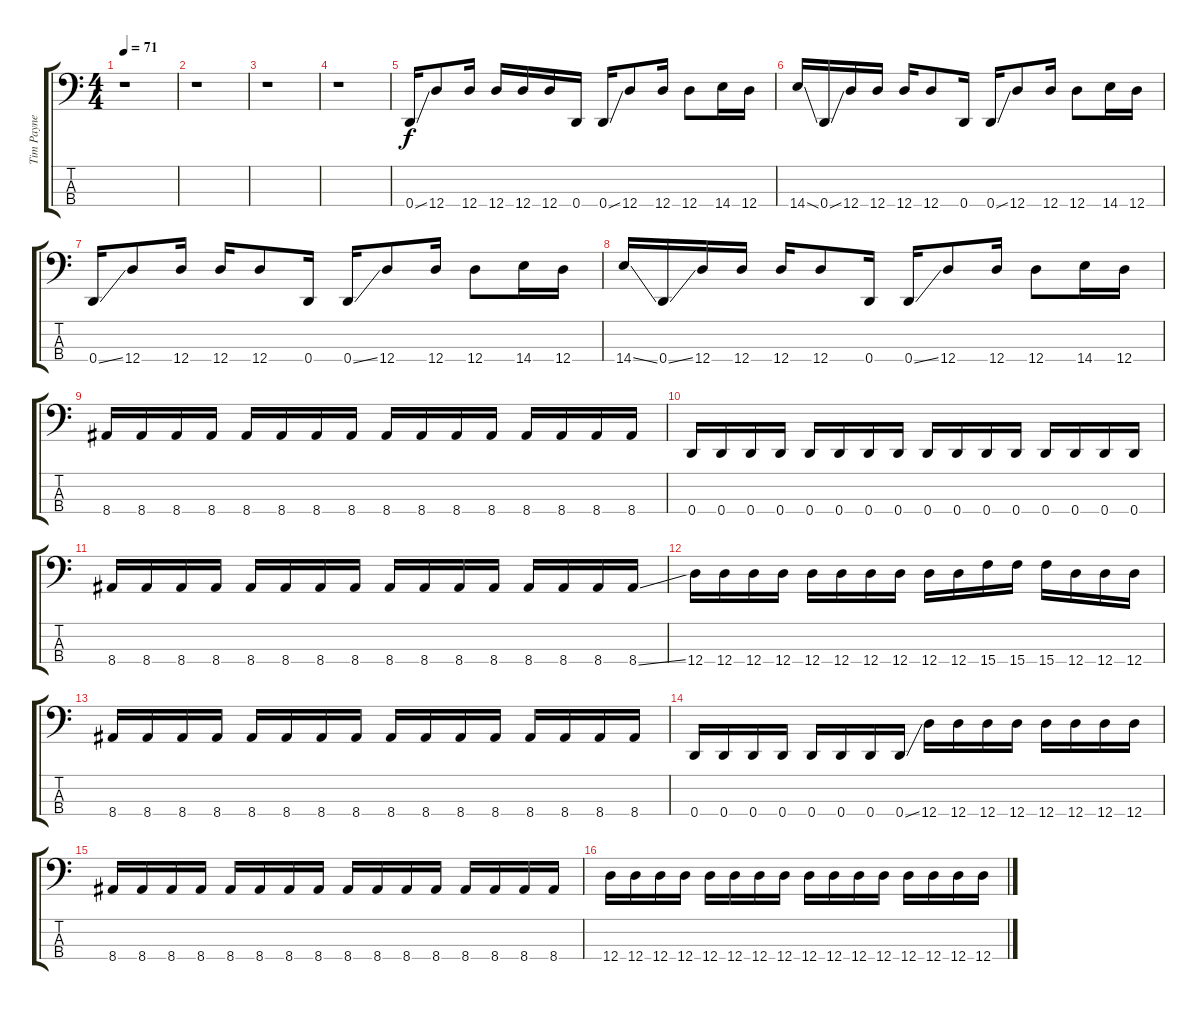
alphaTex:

\track ("Tim Payne (Bass)" "Tim Payne ") {instrument electricbasspick}
\staff {score tabs}
\tuning (G2 D2 A1 D1) {hide}
\ts (4 4)
\tempo 71
\clef f4
\ks c
r.1{dy f instrument electricbasspick} |
r.1 |
r.1 |
r.1 |
0.4{ss}.16 12.4.8 12.4.16 12.4.16 12.4.16 12.4.16 0.4.16 0.4{ss}.16 12.4.8 12.4.16 12.4.8 14.4.16 12.4.16 |
14.4{ss}.16 0.4{ss}.16 12.4.16 12.4.16 12.4.16 12.4.8 0.4.16 0.4{ss}.16 12.4.8 12.4.16 12.4.8 14.4.16 12.4.16 |
0.4{ss}.16 12.4.8 12.4.16 12.4.16 12.4.8 0.4.16 0.4{ss}.16 12.4.8 12.4.16 12.4.8 14.4.16 12.4.16 |
14.4{ss}.16 0.4{ss}.16 12.4.16 12.4.16 12.4.16 12.4.8 0.4.16 0.4{ss}.16 12.4.8 12.4.16 12.4.8 14.4.16 12.4.16 |
8.4.16 8.4.16 8.4.16 8.4.16 8.4.16 8.4.16 8.4.16 8.4.16 8.4.16 8.4.16 8.4.16 8.4.16 8.4.16 8.4.16 8.4.16 8.4.16 |
0.4.16 0.4.16 0.4.16 0.4.16 0.4.16 0.4.16 0.4.16 0.4.16 0.4.16 0.4.16 0.4.16 0.4.16 0.4.16 0.4.16 0.4.16 0.4.16 |
8.4.16 8.4.16 8.4.16 8.4.16 8.4.16 8.4.16 8.4.16 8.4.16 8.4.16 8.4.16 8.4.16 8.4.16 8.4.16 8.4.16 8.4.16 8.4{ss}.16 |
12.4.16 12.4.16 12.4.16 12.4.16 12.4.16 12.4.16 12.4.16 12.4.16 12.4.16 12.4.16 15.4.16 15.4.16 15.4.16 12.4.16 12.4.16 12.4.16 |
8.4.16 8.4.16 8.4.16 8.4.16 8.4.16 8.4.16 8.4.16 8.4.16 8.4.16 8.4.16 8.4.16 8.4.16 8.4.16 8.4.16 8.4.16 8.4.16 |
0.4.16 0.4.16 0.4.16 0.4.16 0.4.16 0.4.16 0.4.16 0.4{ss}.16 12.4.16 12.4.16 12.4.16 12.4.16 12.4.16 12.4.16 12.4.16 12.4.16 |
8.4.16 8.4.16 8.4.16 8.4.16 8.4.16 8.4.16 8.4.16 8.4.16 8.4.16 8.4.16 8.4.16 8.4.16 8.4.16 8.4.16 8.4.16 8.4.16 |
12.4.16 12.4.16 12.4.16 12.4.16 12.4.16 12.4.16 12.4.16 12.4.16 12.4.16 12.4.16 12.4.16 12.4.16 12.4.16 12.4.16 12.4.16 12.4.16
